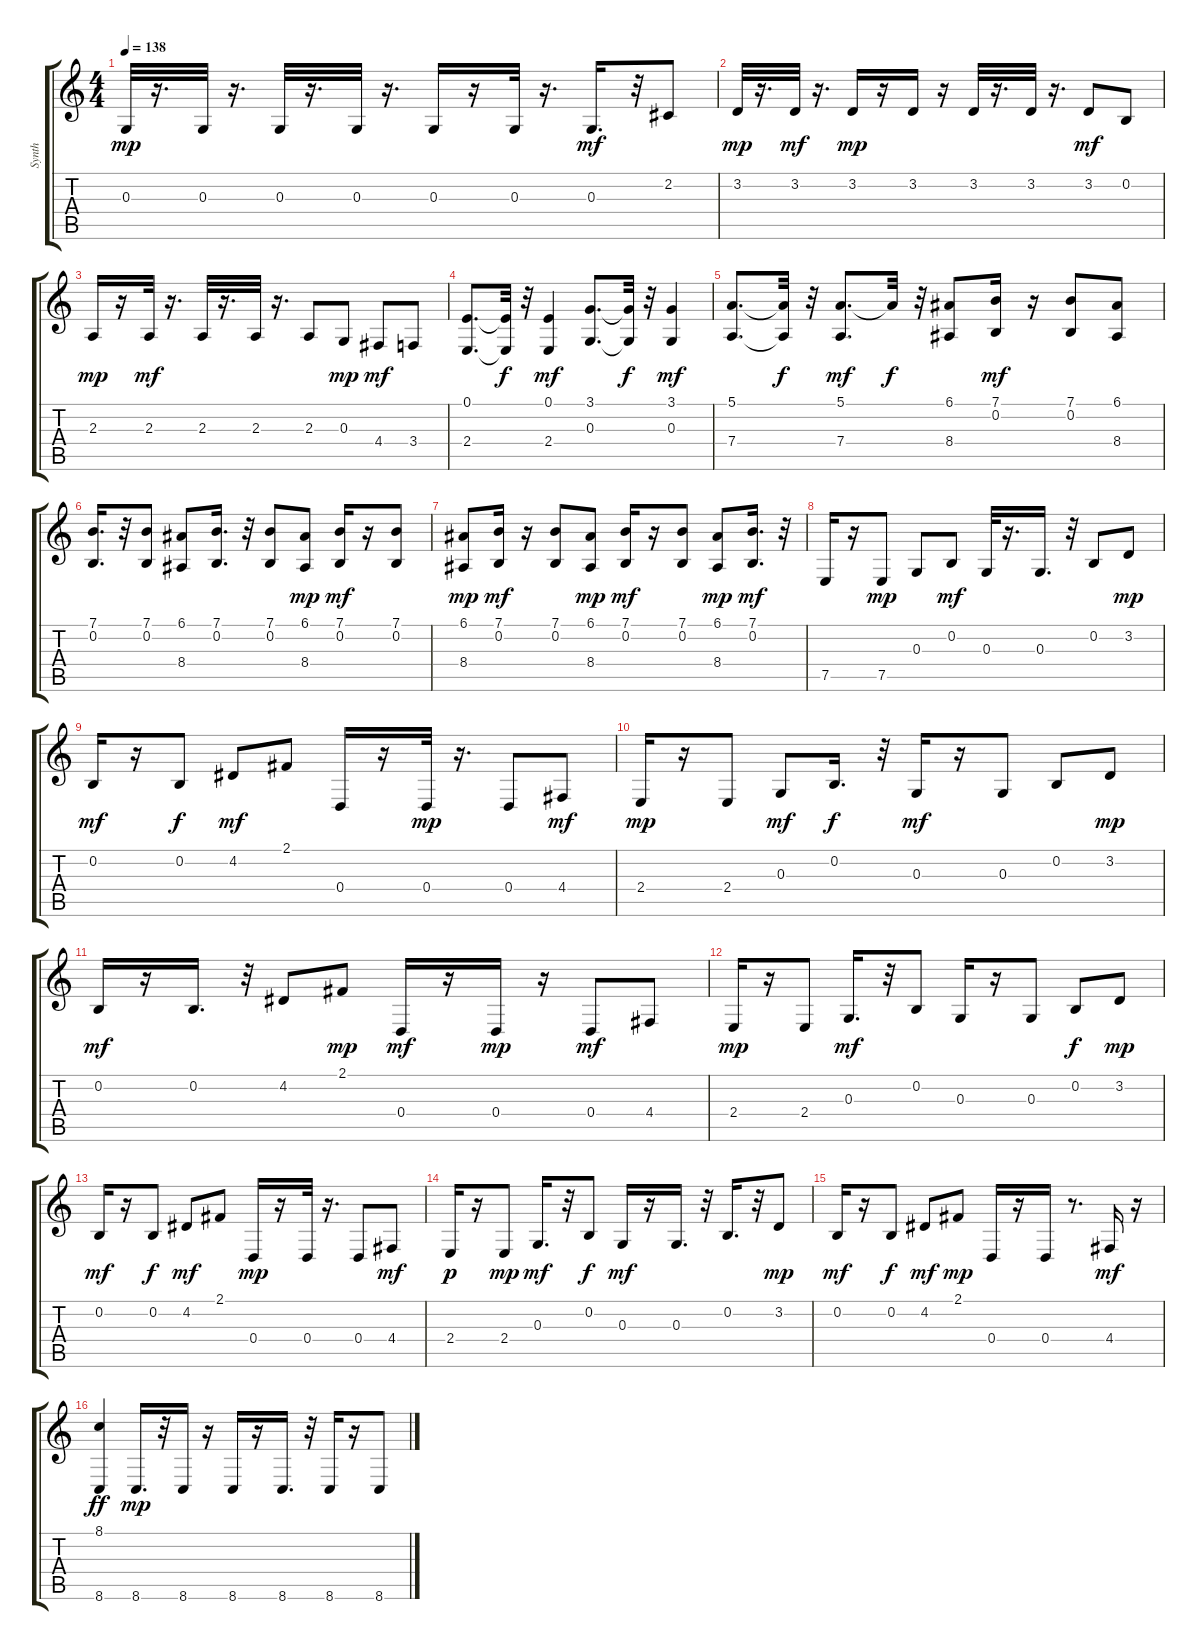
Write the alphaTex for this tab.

\track ("Synth" "Synth") {instrument lead1square}
\staff {score tabs}
\tuning (E4 B3 G3 D3 A2 E2) {hide}
\ts (4 4)
\tempo 138
\clef g2
\ks c
0.3.32{dy mp} r.16{d} 0.3.32 r.16{d} 0.3.32 r.16{d} 0.3.32 r.16{d} 0.3.16 r.16 0.3.32 r.16{d} 0.3.16{d dy mf} r.32 2.2.8 |
3.2.32{dy mp} r.16{d} 3.2.32{dy mf} r.16{d} 3.2.16{dy mp} r.16 3.2.16 r.16 3.2.32 r.16{d} 3.2.32 r.16{d} 3.2.8{dy mf} 0.2.8 |
2.3.16{dy mp} r.16 2.3.32{dy mf} r.16{d} 2.3.32 r.16{d} 2.3.32 r.16{d} 2.3.8 0.3.8{dy mp} 4.4.8{dy mf} 3.4.8 |
(0.1 2.4).8{d} (0.1{t} 2.4{t}).32{dy f} r.32 (0.1 2.4).4{dy mf} (3.1 0.3).8{d} (3.1{t} 0.3{t}).32{dy f} r.32 (3.1 0.3).4{dy mf} |
(5.1 7.4).8{d} (5.1{t} 7.4{t}).32{dy f} r.32 (5.1 7.4).8{d dy mf} 5.1{t}.32{dy f} r.32 (6.1 8.4).8 (7.1 0.2).16{dy mf} r.16 (7.1 0.2).8 (6.1 8.4).8 |
(7.1 0.2).16{d} r.32 (7.1 0.2).8 (6.1 8.4).8 (7.1 0.2).16{d} r.32 (7.1 0.2).8 (6.1 8.4).8{dy mp} (7.1 0.2).16{dy mf} r.16 (7.1 0.2).8 |
(6.1 8.4).8{dy mp} (7.1 0.2).16{dy mf} r.16 (7.1 0.2).8 (6.1 8.4).8{dy mp} (7.1 0.2).16{dy mf} r.16 (7.1 0.2).8 (6.1 8.4).8{dy mp} (7.1 0.2).16{d dy mf} r.32 |
7.5.16 r.16 7.5.8{dy mp} 0.3.8 0.2.8{dy mf} 0.3.32 r.16{d} 0.3.16{d} r.32 0.2.8 3.2.8{dy mp} |
0.2.16{dy mf} r.16 0.2.8{dy f} 4.2.8{dy mf} 2.1.8 0.4.16 r.16 0.4.32{dy mp} r.16{d} 0.4.8 4.4.8{dy mf} |
2.4.16{dy mp} r.16 2.4.8 0.3.8{dy mf} 0.2.16{d dy f} r.32 0.3.16{dy mf} r.16 0.3.8 0.2.8{volume 16} 3.2.8{dy mp} |
0.2.16{dy mf} r.16 0.2.16{d} r.32 4.2.8 2.1.8{dy mp} 0.4.16{dy mf} r.16 0.4.16{dy mp} r.16 0.4.8{dy mf} 4.4.8 |
2.4.16{dy mp} r.16 2.4.8 0.3.16{d dy mf} r.32 0.2.8 0.3.16 r.16 0.3.8 0.2.8{dy f} 3.2.8{dy mp} |
0.2.16{dy mf} r.16 0.2.8{dy f} 4.2.8{dy mf} 2.1.8 0.4.16{dy mp} r.16 0.4.32 r.16{d} 0.4.8 4.4.8{dy mf} |
2.4.16{dy p} r.16 2.4.8{dy mp} 0.3.16{d dy mf} r.32 0.2.8{dy f} 0.3.16{dy mf} r.16 0.3.16{d} r.32 0.2.16{d} r.32 3.2.8{dy mp} |
0.2.16{dy mf} r.16 0.2.8{dy f} 4.2.8{dy mf} 2.1.8{dy mp} 0.4.16 r.16 0.4.16 r.8{d} 4.4.16{dy mf} r.16 |
(8.1 8.6).4{dy ff volume 11} 8.6.16{d dy mp} r.32 8.6.16 r.16 8.6.16 r.16 8.6.16{d} r.32 8.6.16 r.16 8.6.8
